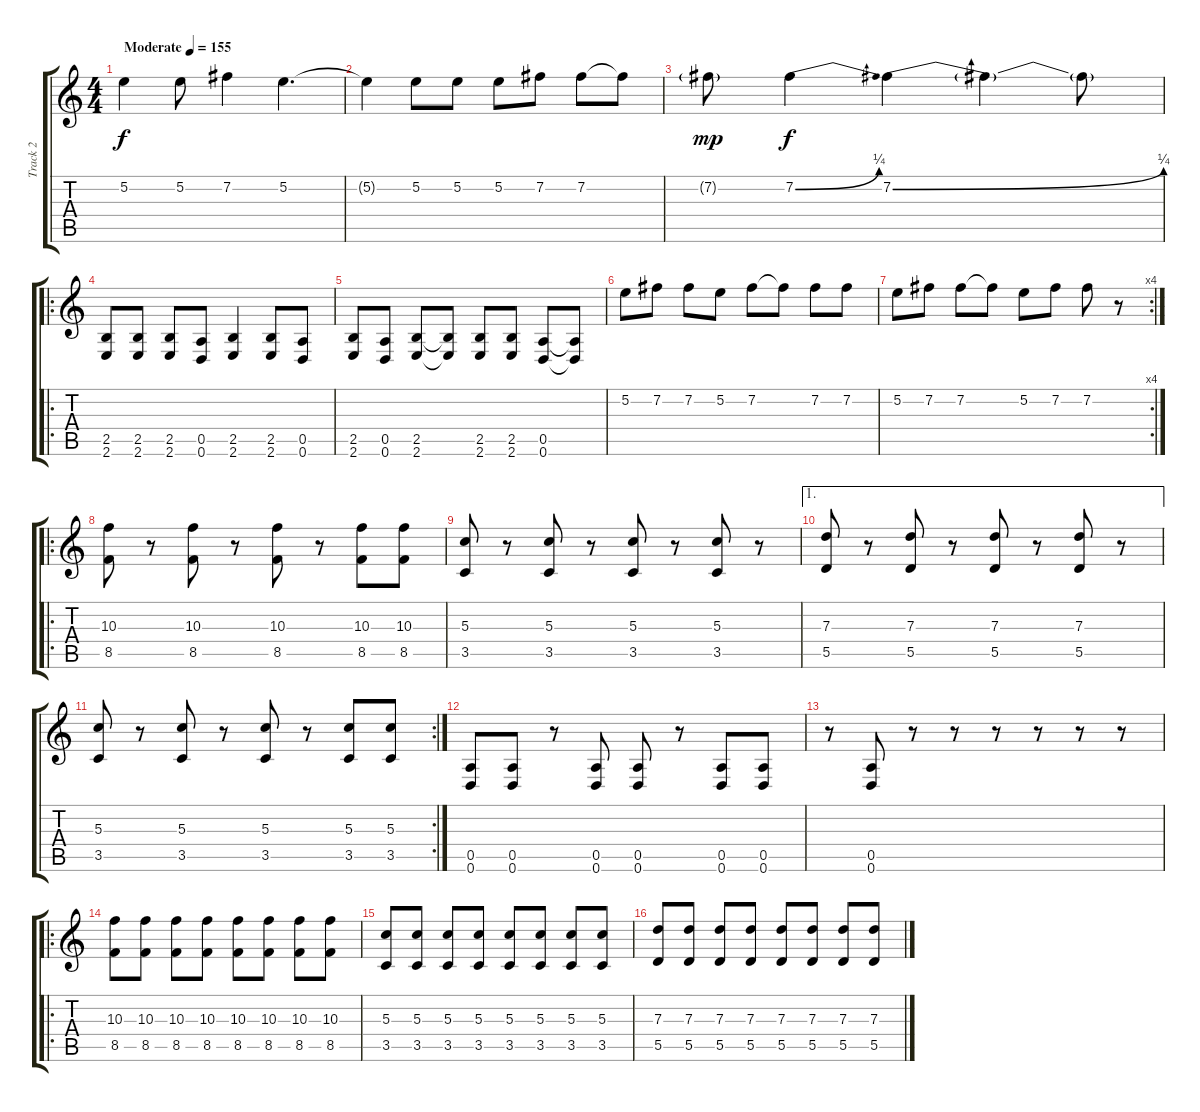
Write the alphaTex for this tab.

\track ("Track 2" "Track 2") {instrument distortionguitar}
\staff {score tabs}
\tuning (E4 B3 G3 D3 A2 D2) {hide}
\ts (4 4)
\tempo (155 "Moderate")
\clef g2
\ks c
5.2.4{dy f instrument distortionguitar} 5.2.8 7.2.4 5.2.4{d} |
5.2{t}.4 5.2.8 5.2.8 5.2.8 7.2.8 7.2.8 7.2{t}.8 |
7.2{g}.8{dy mp} 7.2{be (bend 0 0 60 1)}.4{dy f} 7.2{be (bend 0 0 60 1)}.4 7.2{t}.4 7.2{t}.8 |
\ro
(2.5 2.6).8 (2.5 2.6).8 (2.5 2.6).8 (0.5 0.6).8 (2.5 2.6).4 (2.5 2.6).8 (0.5 0.6).8 |
(2.5 2.6).8 (0.5 0.6).8 (2.5 2.6).8 (2.5{t} 2.6{t}).8 (2.5 2.6).8 (2.5 2.6).8 (0.5 0.6).8 (0.5{t} 0.6{t}).8 |
5.2.8 7.2.8 7.2.8 5.2.8 7.2.8 7.2{t}.8 7.2.8 7.2.8 |
\rc 4
5.2.8 7.2.8 7.2.8 7.2{t}.8 5.2.8 7.2.8 7.2.8 r.8 |
\ro
(10.3 8.5).8 r.8 (10.3 8.5).8 r.8 (10.3 8.5).8 r.8 (10.3 8.5).8 (10.3 8.5).8 |
(5.3 3.5).8 r.8 (5.3 3.5).8 r.8 (5.3 3.5).8 r.8 (5.3 3.5).8 r.8 |
\ae 1
(7.3 5.5).8 r.8 (7.3 5.5).8 r.8 (7.3 5.5).8 r.8 (7.3 5.5).8 r.8 |
\rc 2
(5.3 3.5).8 r.8 (5.3 3.5).8 r.8 (5.3 3.5).8 r.8 (5.3 3.5).8 (5.3 3.5).8 |
(0.5 0.6).8 (0.5 0.6).8 r.8 (0.5 0.6).8 (0.5 0.6).8 r.8 (0.5 0.6).8 (0.5 0.6).8 |
r.8 (0.5 0.6).8 r.8 r.8 r.8 r.8 r.8 r.8 |
\ro
(10.3 8.5).8 (10.3 8.5).8 (10.3 8.5).8 (10.3 8.5).8 (10.3 8.5).8 (10.3 8.5).8 (10.3 8.5).8 (10.3 8.5).8 |
(5.3 3.5).8 (5.3 3.5).8 (5.3 3.5).8 (5.3 3.5).8 (5.3 3.5).8 (5.3 3.5).8 (5.3 3.5).8 (5.3 3.5).8 |
(7.3 5.5).8 (7.3 5.5).8 (7.3 5.5).8 (7.3 5.5).8 (7.3 5.5).8 (7.3 5.5).8 (7.3 5.5).8 (7.3 5.5).8
